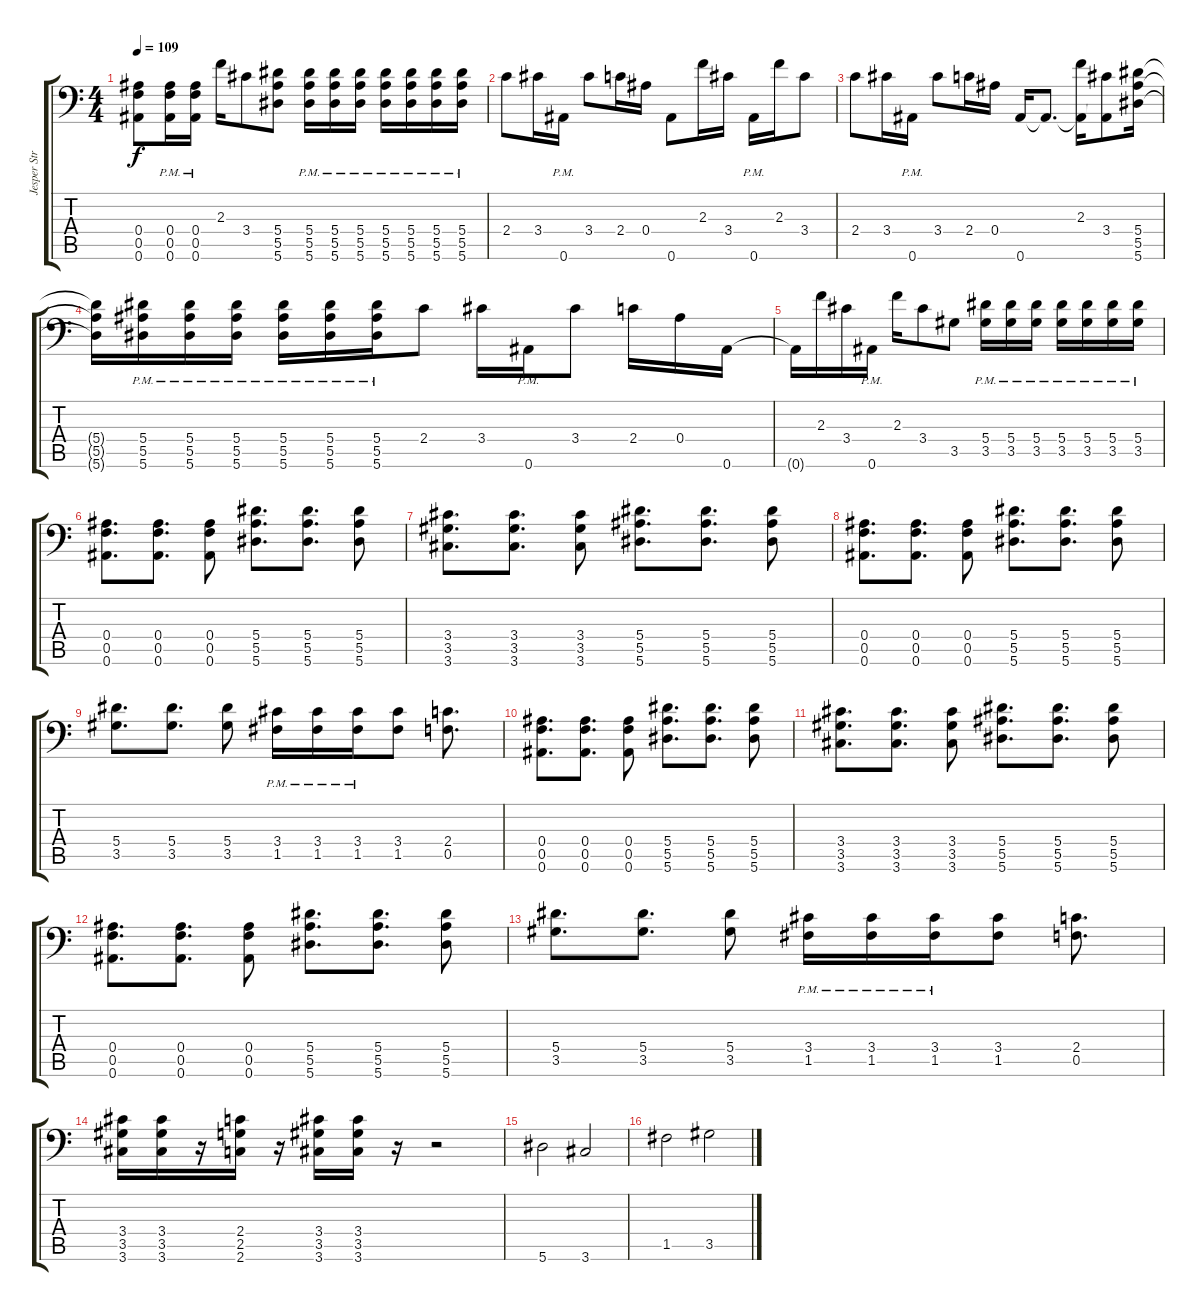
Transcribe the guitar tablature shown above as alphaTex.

\track ("Jesper Strömblad" "Jesper Str") {instrument acousticguitarsteel}
\staff {score tabs}
\tuning (C4 G3 Eb3 Bb2 F2 Bb1) {hide}
\ts (4 4)
\tempo 109
\clef f4
\ks c
(0.4 0.5 0.6).8{dy f} (0.4{pm} 0.5{pm} 0.6{pm}).16 (0.4{pm} 0.5{pm} 0.6{pm}).16 2.3.16 3.4.8 (5.4 5.5 5.6).8 (5.4{pm} 5.5{pm} 5.6{pm}).16 (5.4{pm} 5.5{pm} 5.6{pm}).16 (5.4{pm} 5.5{pm} 5.6{pm}).16 (5.4{pm} 5.5{pm} 5.6{pm}).16 (5.4{pm} 5.5{pm} 5.6{pm}).16 (5.4{pm} 5.5{pm} 5.6{pm}).16 (5.4{pm} 5.5{pm} 5.6{pm}).16 |
2.4.8 3.4.16 0.6{pm}.16 3.4.8 2.4.16 0.4.16 0.6.8 2.3.16 3.4.16 0.6{pm}.16 2.3.16 3.4.8 |
2.4.8 3.4.16 0.6{pm}.16 3.4.8 2.4.16 0.4.16 0.6.16 0.6{t}.8{d} (2.3 0.6{t}).16 (3.4 0.6{t}).8 (5.4 5.5 5.6).16 |
(5.4{t} 5.5{t} 5.6{t}).16 (5.4{pm} 5.5{pm} 5.6{pm}).16 (5.4{pm} 5.5{pm} 5.6{pm}).16 (5.4{pm} 5.5{pm} 5.6{pm}).16 (5.4{pm} 5.5{pm} 5.6{pm}).16 (5.4{pm} 5.5{pm} 5.6{pm}).16 (5.4{pm} 5.5{pm} 5.6{pm}).16 2.4.8 3.4.16 0.6{pm}.16 3.4.8 2.4.16 0.4.16 0.6.16 |
0.6{t}.16 2.3.16 3.4.16 0.6{pm}.16 2.3.16 3.4.8 3.5.8 (5.4{pm} 3.5{pm}).16 (5.4{pm} 3.5{pm}).16 (5.4{pm} 3.5{pm}).16 (5.4{pm} 3.5{pm}).16 (5.4{pm} 3.5{pm}).16 (5.4{pm} 3.5{pm}).16 (5.4{pm} 3.5{pm}).16 |
(0.4 0.5 0.6).8{d} (0.4 0.5 0.6).8{d} (0.4 0.5 0.6).8 (5.4 5.5 5.6).8{d} (5.4 5.5 5.6).8{d} (5.4 5.5 5.6).8 |
(3.4 3.5 3.6).8{d} (3.4 3.5 3.6).8{d} (3.4 3.5 3.6).8 (5.4 5.5 5.6).8{d} (5.4 5.5 5.6).8{d} (5.4 5.5 5.6).8 |
(0.4 0.5 0.6).8{d} (0.4 0.5 0.6).8{d} (0.4 0.5 0.6).8 (5.4 5.5 5.6).8{d} (5.4 5.5 5.6).8{d} (5.4 5.5 5.6).8 |
(5.4 3.5).8{d} (5.4 3.5).8{d} (5.4 3.5).8 (3.4{pm} 1.5{pm}).16 (3.4{pm} 1.5{pm}).16 (3.4{pm} 1.5{pm}).16 (3.4 1.5).8 (2.4 0.5).8{d} |
(0.4 0.5 0.6).8{d} (0.4 0.5 0.6).8{d} (0.4 0.5 0.6).8 (5.4 5.5 5.6).8{d} (5.4 5.5 5.6).8{d} (5.4 5.5 5.6).8 |
(3.4 3.5 3.6).8{d} (3.4 3.5 3.6).8{d} (3.4 3.5 3.6).8 (5.4 5.5 5.6).8{d} (5.4 5.5 5.6).8{d} (5.4 5.5 5.6).8 |
(0.4 0.5 0.6).8{d} (0.4 0.5 0.6).8{d} (0.4 0.5 0.6).8 (5.4 5.5 5.6).8{d} (5.4 5.5 5.6).8{d} (5.4 5.5 5.6).8 |
(5.4 3.5).8{d} (5.4 3.5).8{d} (5.4 3.5).8 (3.4{pm} 1.5{pm}).16 (3.4{pm} 1.5{pm}).16 (3.4{pm} 1.5{pm}).16 (3.4 1.5).8 (2.4 0.5).8{d} |
(3.4 3.5 3.6).16 (3.4 3.5 3.6).16 r.16 (2.4 2.5 2.6).16 r.16 (3.4 3.5 3.6).16 (3.4 3.5 3.6).16 r.16 r.2 |
5.6.2{balance 8} 3.6.2 |
1.5.2 3.5.2
